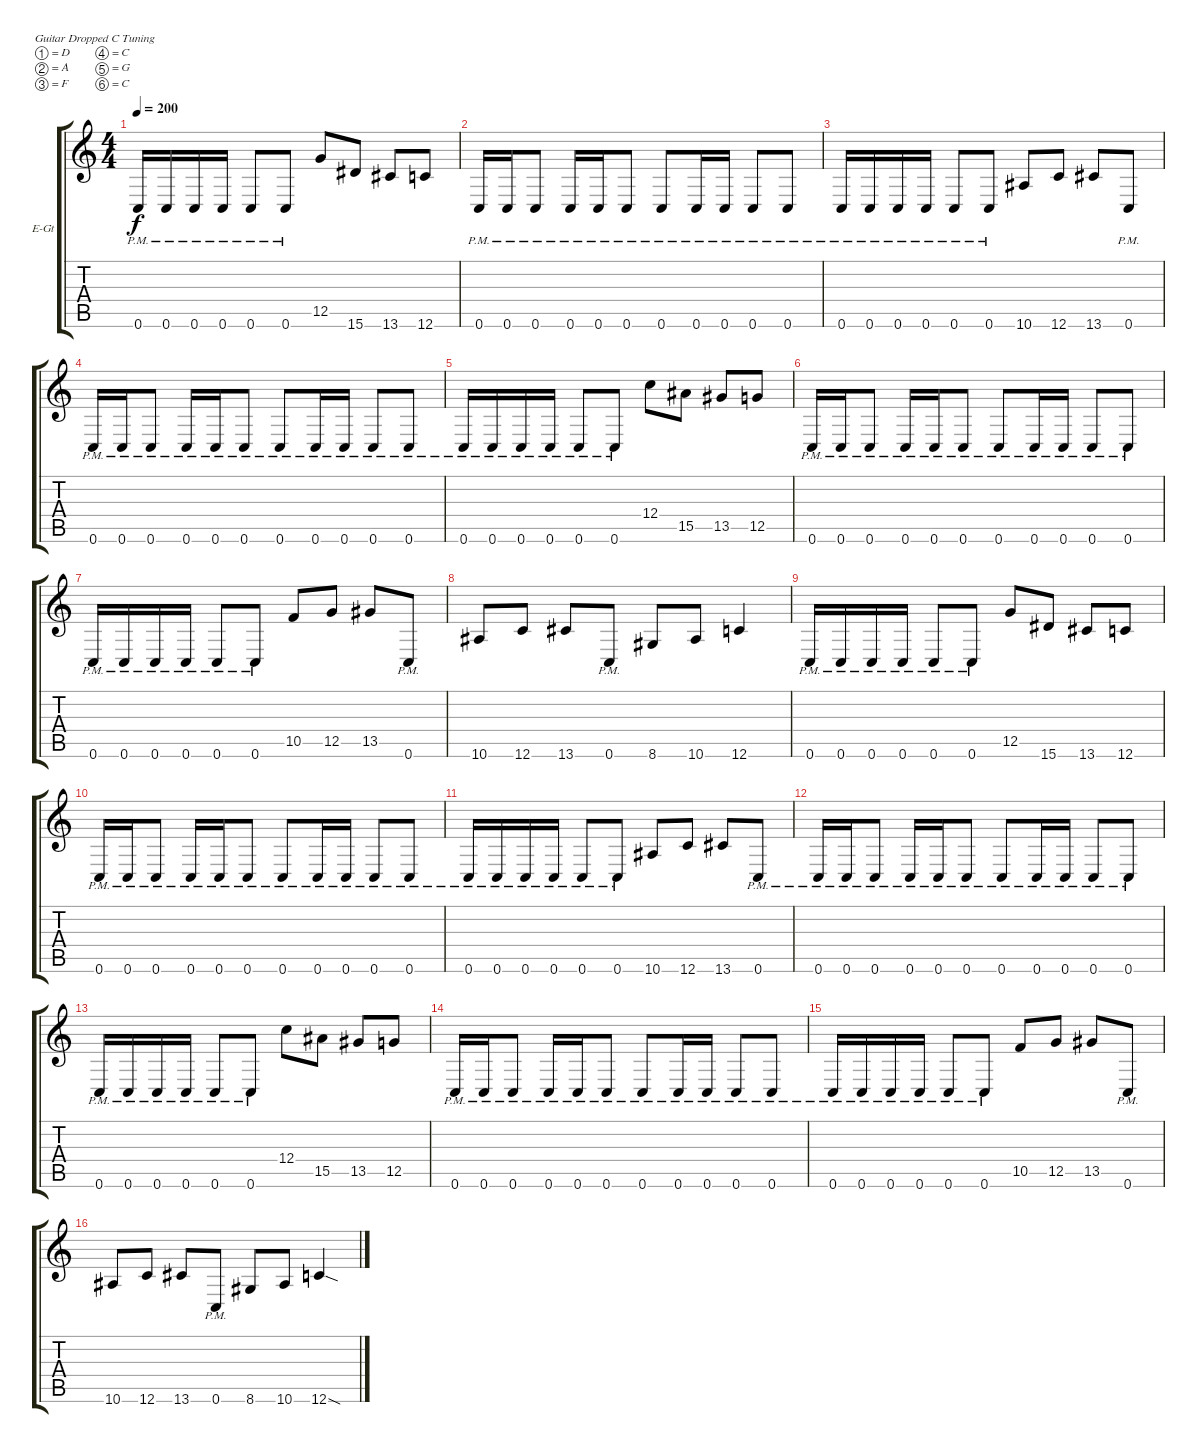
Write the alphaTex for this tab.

\bracketExtendMode groupsimilarinstruments
\firstSystemTrackNameOrientation horizontal
\otherSystemsTrackNameOrientation horizontal
\track ("Jake Pitts" "E-Gt") {instrument overdrivenguitar}
\staff {score tabs}
\tuning (D4 A3 F3 C3 G2 C2)
\ts (4 4)
\tempo 200
\clef g2
\ks c
0.6{pm}.16{dy f} 0.6{pm}.16 0.6{pm}.16 0.6{pm}.16 0.6{pm}.8 0.6{pm}.8 12.5.8 15.6.8 13.6.8 12.6.8 |
0.6{pm}.16 0.6{pm}.16 0.6{pm}.8 0.6{pm}.16 0.6{pm}.16 0.6{pm}.8 0.6{pm}.8 0.6{pm}.16 0.6{pm}.16 0.6{pm}.8 0.6{pm}.8 |
0.6{pm}.16 0.6{pm}.16 0.6{pm}.16 0.6{pm}.16 0.6{pm}.8 0.6{pm}.8 10.6.8 12.6.8 13.6.8 0.6{pm}.8 |
0.6{pm}.16 0.6{pm}.16 0.6{pm}.8 0.6{pm}.16 0.6{pm}.16 0.6{pm}.8 0.6{pm}.8 0.6{pm}.16 0.6{pm}.16 0.6{pm}.8 0.6{pm}.8 |
0.6{pm}.16 0.6{pm}.16 0.6{pm}.16 0.6{pm}.16 0.6{pm}.8 0.6{pm}.8 12.4.8 15.5.8 13.5.8 12.5.8 |
0.6{pm}.16 0.6{pm}.16 0.6{pm}.8 0.6{pm}.16 0.6{pm}.16 0.6{pm}.8 0.6{pm}.8 0.6{pm}.16 0.6{pm}.16 0.6{pm}.8 0.6{pm}.8 |
0.6{pm}.16 0.6{pm}.16 0.6{pm}.16 0.6{pm}.16 0.6{pm}.8 0.6{pm}.8 10.5.8 12.5.8 13.5.8 0.6{pm}.8 |
10.6.8 12.6.8 13.6.8 0.6{pm}.8 8.6.8 10.6.8 12.6.4 |
0.6{pm}.16 0.6{pm}.16 0.6{pm}.16 0.6{pm}.16 0.6{pm}.8 0.6{pm}.8 12.5.8 15.6.8 13.6.8 12.6.8 |
0.6{pm}.16 0.6{pm}.16 0.6{pm}.8 0.6{pm}.16 0.6{pm}.16 0.6{pm}.8 0.6{pm}.8 0.6{pm}.16 0.6{pm}.16 0.6{pm}.8 0.6{pm}.8 |
0.6{pm}.16 0.6{pm}.16 0.6{pm}.16 0.6{pm}.16 0.6{pm}.8 0.6{pm}.8 10.6.8 12.6.8 13.6.8 0.6{pm}.8 |
0.6{pm}.16 0.6{pm}.16 0.6{pm}.8 0.6{pm}.16 0.6{pm}.16 0.6{pm}.8 0.6{pm}.8 0.6{pm}.16 0.6{pm}.16 0.6{pm}.8 0.6{pm}.8 |
0.6{pm}.16 0.6{pm}.16 0.6{pm}.16 0.6{pm}.16 0.6{pm}.8 0.6{pm}.8 12.4.8 15.5.8 13.5.8 12.5.8 |
0.6{pm}.16 0.6{pm}.16 0.6{pm}.8 0.6{pm}.16 0.6{pm}.16 0.6{pm}.8 0.6{pm}.8 0.6{pm}.16 0.6{pm}.16 0.6{pm}.8 0.6{pm}.8 |
0.6{pm}.16 0.6{pm}.16 0.6{pm}.16 0.6{pm}.16 0.6{pm}.8 0.6{pm}.8 10.5.8 12.5.8 13.5.8 0.6{pm}.8 |
10.6.8 12.6.8 13.6.8 0.6{pm}.8 8.6.8 10.6.8 12.6{sod}.4
